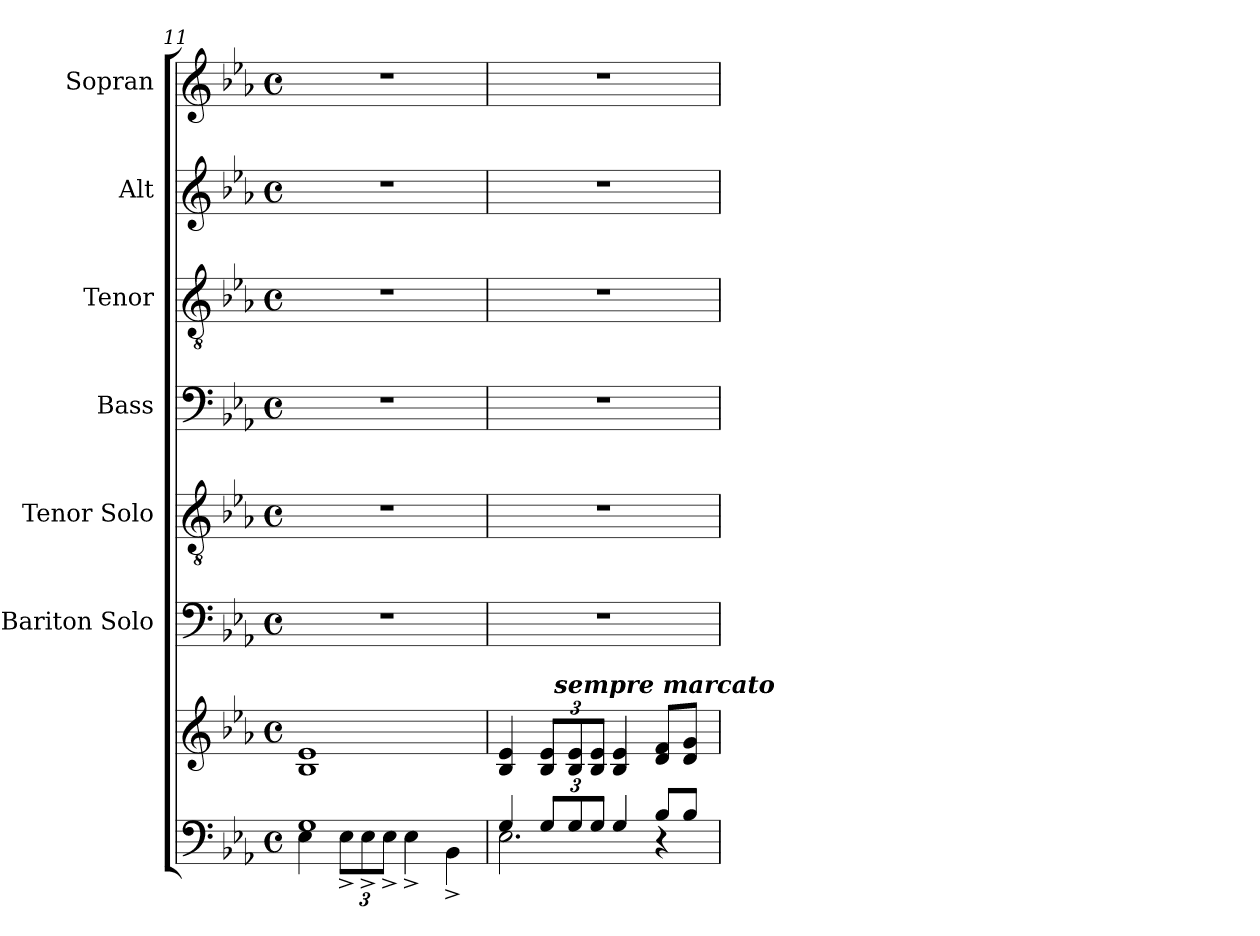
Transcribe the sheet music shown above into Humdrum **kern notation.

**kern	**kern	**kern	**kern	**kern	**kern	**kern	**kern
*part7	*part7	*part6	*part5	*part4	*part3	*part2	*part1
*staff8	*staff7	*staff6	*staff5	*staff4	*staff3	*staff2	*staff1
*	*	*I"Bariton Solo	*I"Tenor Solo	*I"Bass	*I"Tenor	*I"Alt	*I"Sopran
*	*	*	*	*I'B.	*I'T.	*I'A.	*I'S.
*clefF4	*clefG2	*clefF4	*clefGv2	*clefF4	*clefGv2	*clefG2	*clefG2
*k[b-e-a-]	*k[b-e-a-]	*k[b-e-a-]	*k[b-e-a-]	*k[b-e-a-]	*k[b-e-a-]	*k[b-e-a-]	*k[b-e-a-]
*E-:	*E-:	*E-:	*E-:	*E-:	*E-:	*E-:	*E-:
*M4/4	*M4/4	*M4/4	*M4/4	*M4/4	*M4/4	*M4/4	*M4/4
*met(c)	*met(c)	*met(c)	*met(c)	*met(c)	*met(c)	*met(c)	*met(c)
=11	=11	=11	=11	=11	=11	=11	=11
*^	*	*	*	*	*	*	*
1G	4E-\	1B- 1e-	1r	1r	1r	1r	1r	1r
.	12E-^>\L	.	.	.	.	.	.	.
.	12E-^>\	.	.	.	.	.	.	.
.	12E-^>\J	.	.	.	.	.	.	.
.	4E-^>\	.	.	.	.	.	.	.
.	4BB-^>\	.	.	.	.	.	.	.
=12	=12	=12	=12	=12	=12	=12	=12	=12
*	*	*^	*	*	*	*	*	*
4G/	2.E-\	4B-/ 4e-/	6..ryy	1r	1r	1r	1r	1r	1r
12G/L	.	12B-/ 12e-/L	.	.	.	.	.	.	.
!	!	!	!LO:TX:a:Bi:t=sempre marcato	!	!	!	!	!	!
.	.	.	3%2ryy	.	.	.	.	.	.
12G/	.	12B-/ 12e-/	.	.	.	.	.	.	.
12G/J	.	12B-/ 12e-/J	.	.	.	.	.	.	.
4G/	.	4B-/ 4e-/	.	.	.	.	.	.	.
8B-/L	4rC	8d/ 8f/L	.	.	.	.	.	.	.
8B-/J	.	8d/ 8g/J	.	.	.	.	.	.	.
.	.	.	24ryy	.	.	.	.	.	.
*v	*v	*	*	*	*	*	*	*	*
*	*v	*v	*	*	*	*	*	*
=	=	=	=	=	=	=	=
*-	*-	*-	*-	*-	*-	*-	*-
